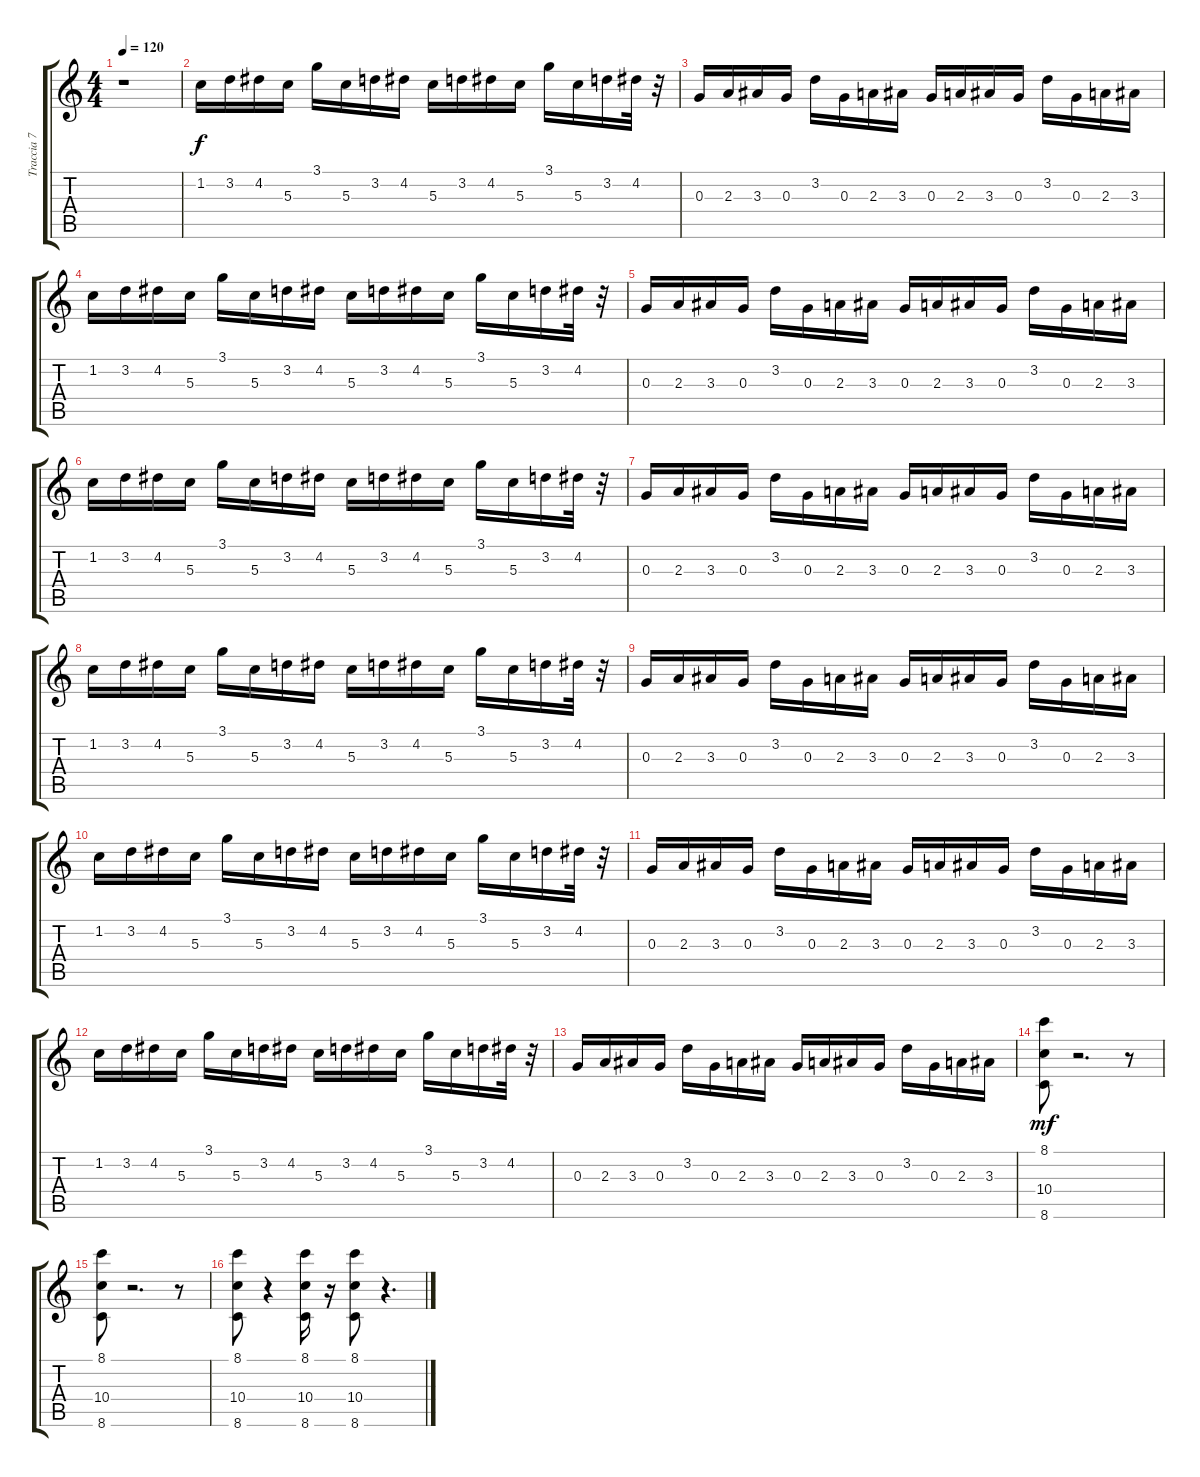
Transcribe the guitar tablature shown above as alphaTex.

\track ("Traccia 7" "Traccia 7") {instrument overdrivenguitar}
\staff {score tabs}
\tuning (E4 B3 G3 D3 A2 E2) {hide}
\ts (4 4)
\tempo 120
\clef g2
\ks c
r.1{dy ff} |
1.2.16{dy f} 3.2.16 4.2.16 5.3.16 3.1.16 5.3.16 3.2.16 4.2.16 5.3.16 3.2.16 4.2.16 5.3.16 3.1.16 5.3.16 3.2.16 4.2.32 r.32 |
0.3.16 2.3.16 3.3.16 0.3.16 3.2.16 0.3.16 2.3.16 3.3.16 0.3.16 2.3.16 3.3.16 0.3.16 3.2.16 0.3.16 2.3.16 3.3.16 |
1.2.16 3.2.16 4.2.16 5.3.16 3.1.16 5.3.16 3.2.16 4.2.16 5.3.16 3.2.16 4.2.16 5.3.16 3.1.16 5.3.16 3.2.16 4.2.32 r.32 |
0.3.16 2.3.16 3.3.16 0.3.16 3.2.16 0.3.16 2.3.16 3.3.16 0.3.16 2.3.16 3.3.16 0.3.16 3.2.16 0.3.16 2.3.16 3.3.16 |
1.2.16 3.2.16 4.2.16 5.3.16 3.1.16 5.3.16 3.2.16 4.2.16 5.3.16 3.2.16 4.2.16 5.3.16 3.1.16 5.3.16 3.2.16 4.2.32 r.32 |
0.3.16 2.3.16 3.3.16 0.3.16 3.2.16 0.3.16 2.3.16 3.3.16 0.3.16 2.3.16 3.3.16 0.3.16 3.2.16 0.3.16 2.3.16 3.3.16 |
1.2.16 3.2.16 4.2.16 5.3.16 3.1.16 5.3.16 3.2.16 4.2.16 5.3.16 3.2.16 4.2.16 5.3.16 3.1.16 5.3.16 3.2.16 4.2.32 r.32 |
0.3.16 2.3.16 3.3.16 0.3.16 3.2.16 0.3.16 2.3.16 3.3.16 0.3.16 2.3.16 3.3.16 0.3.16 3.2.16 0.3.16 2.3.16 3.3.16 |
1.2.16 3.2.16 4.2.16 5.3.16 3.1.16 5.3.16 3.2.16 4.2.16 5.3.16 3.2.16 4.2.16 5.3.16 3.1.16 5.3.16 3.2.16 4.2.32 r.32 |
0.3.16 2.3.16 3.3.16 0.3.16 3.2.16 0.3.16 2.3.16 3.3.16 0.3.16 2.3.16 3.3.16 0.3.16 3.2.16 0.3.16 2.3.16 3.3.16 |
1.2.16 3.2.16 4.2.16 5.3.16 3.1.16 5.3.16 3.2.16 4.2.16 5.3.16 3.2.16 4.2.16 5.3.16 3.1.16 5.3.16 3.2.16 4.2.32 r.32 |
0.3.16 2.3.16 3.3.16 0.3.16 3.2.16 0.3.16 2.3.16 3.3.16 0.3.16 2.3.16 3.3.16 0.3.16 3.2.16 0.3.16 2.3.16 3.3.16 |
(8.1 10.4 8.6).8{dy mf} r.2{d} r.8 |
(8.1 10.4 8.6).8 r.2{d} r.8 |
(8.1 10.4 8.6).8 r.4 (8.1 10.4 8.6).16 r.16 (8.1 10.4 8.6).8 r.4{d}
